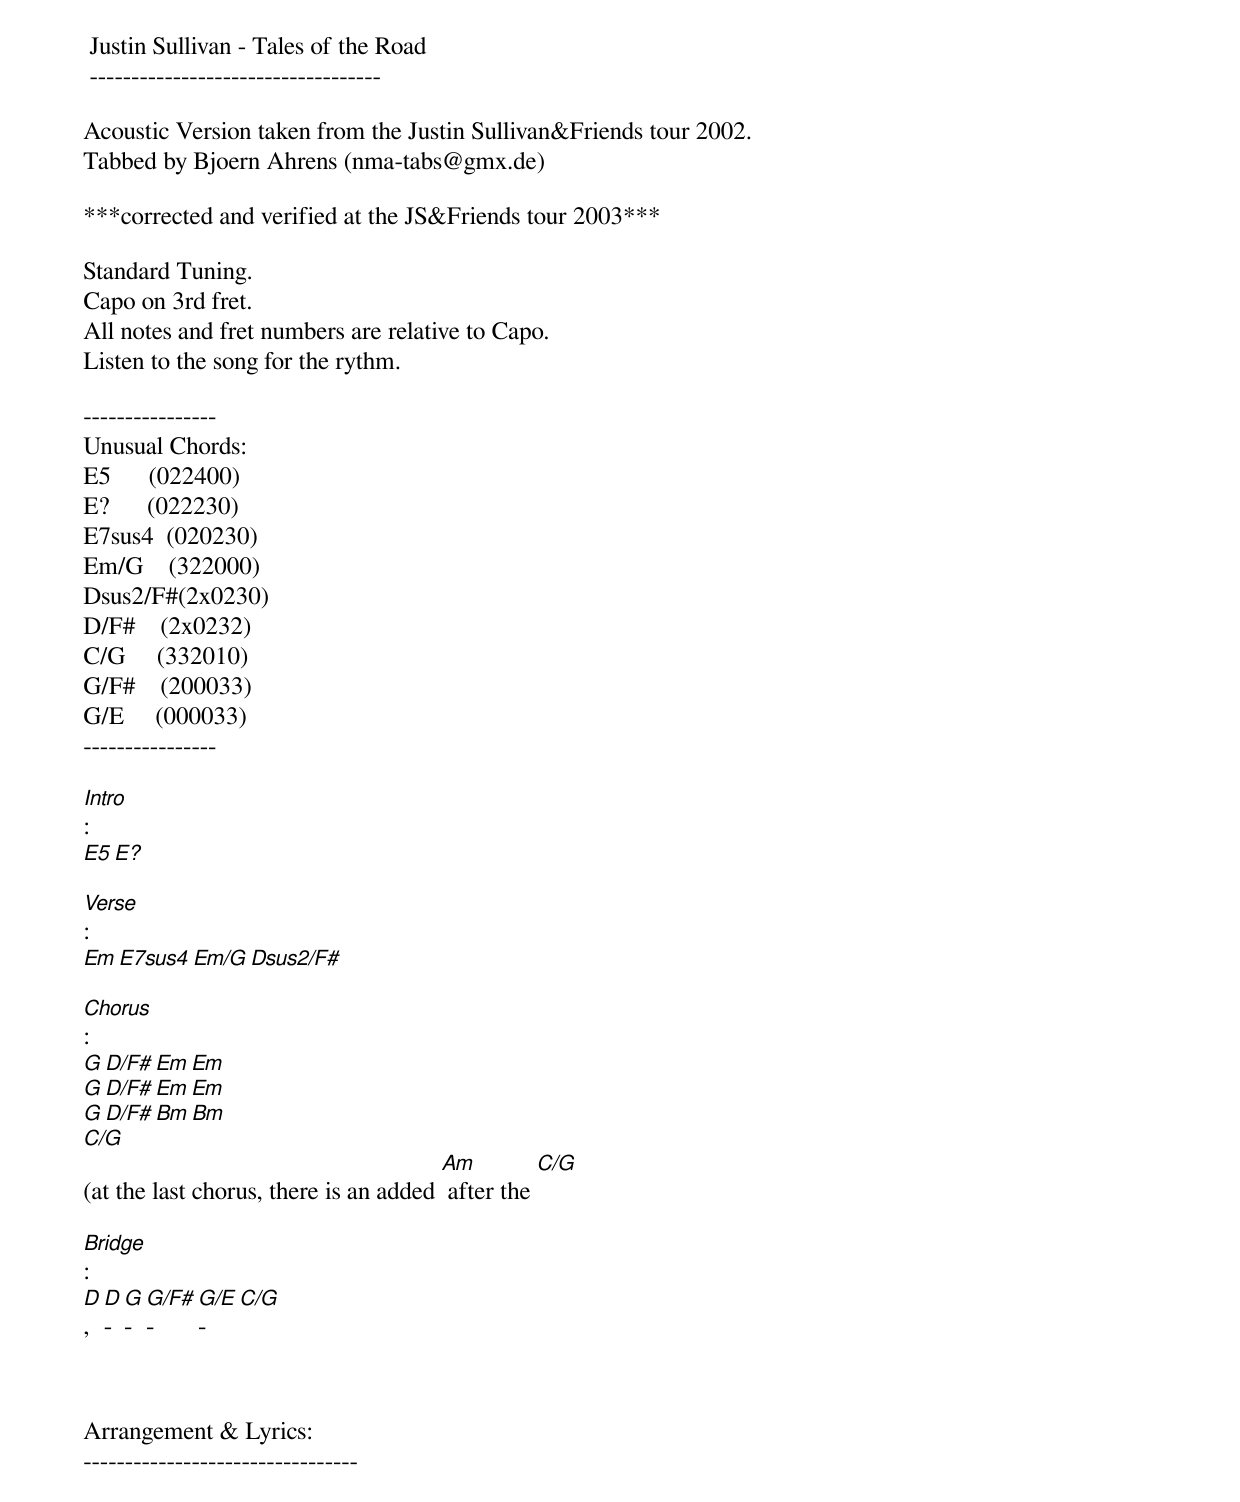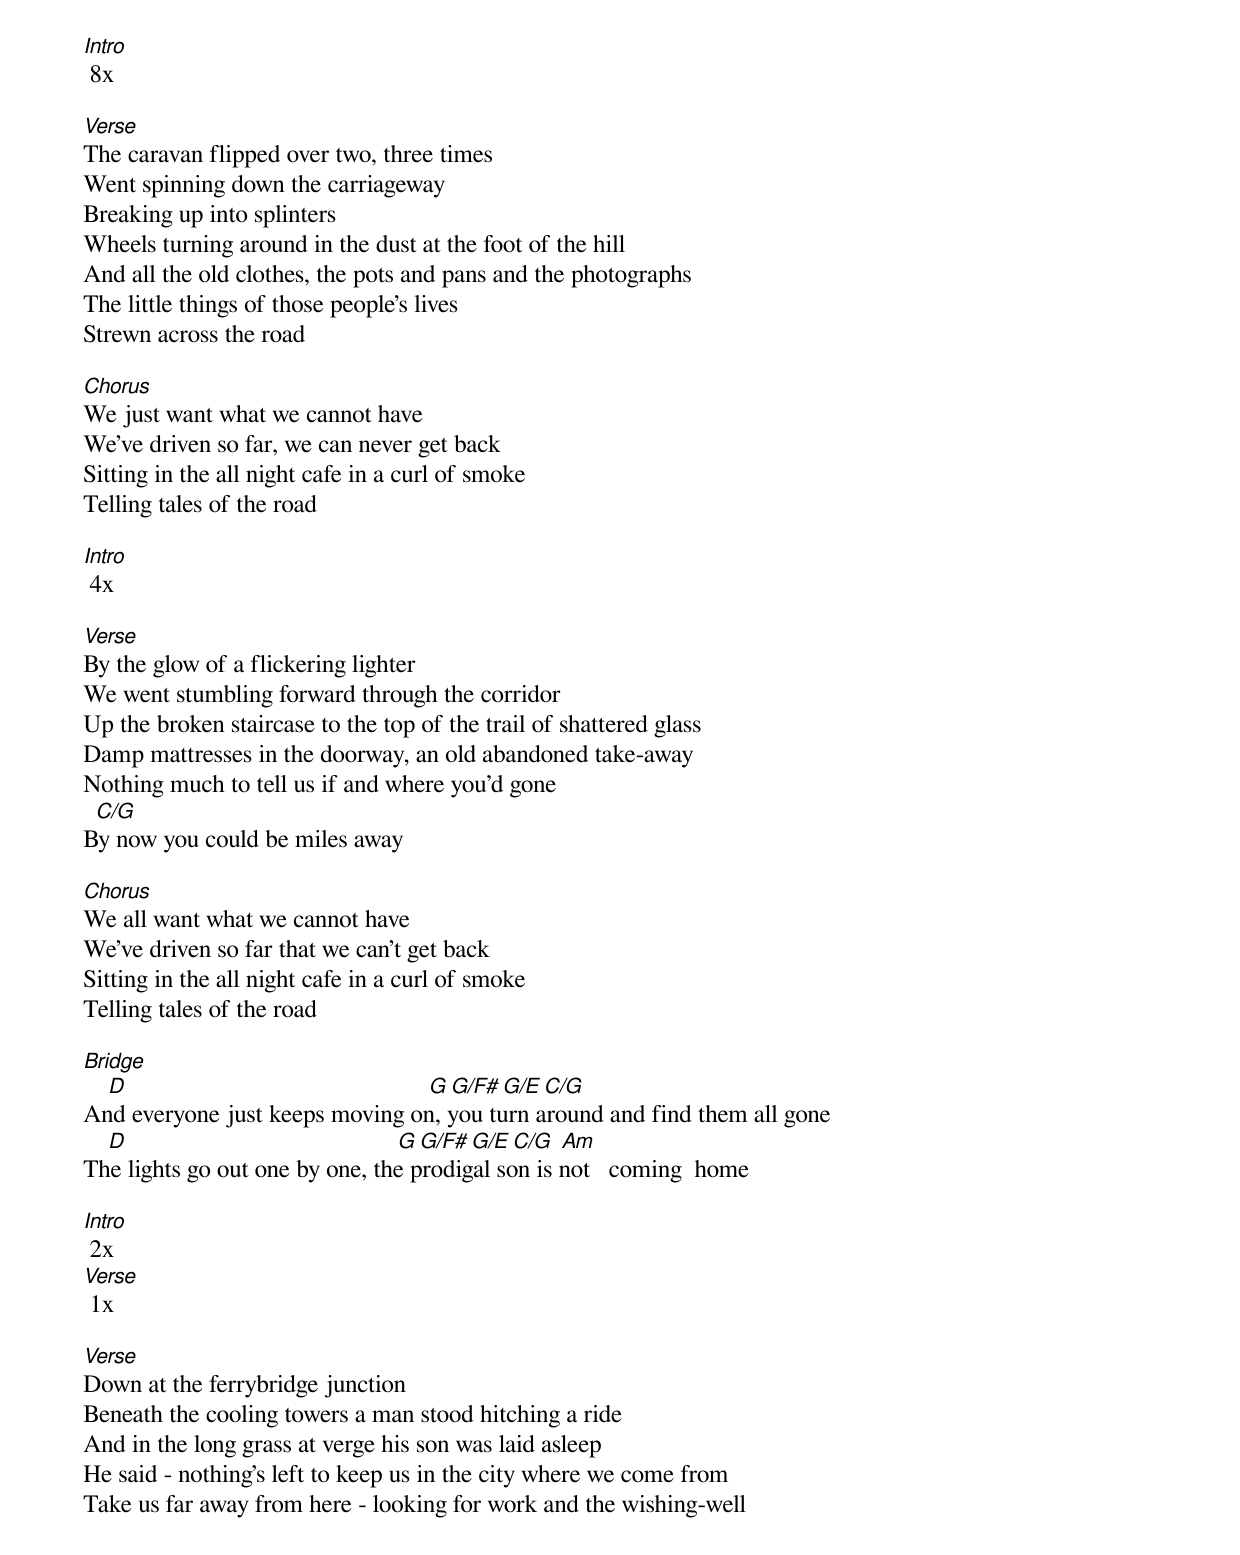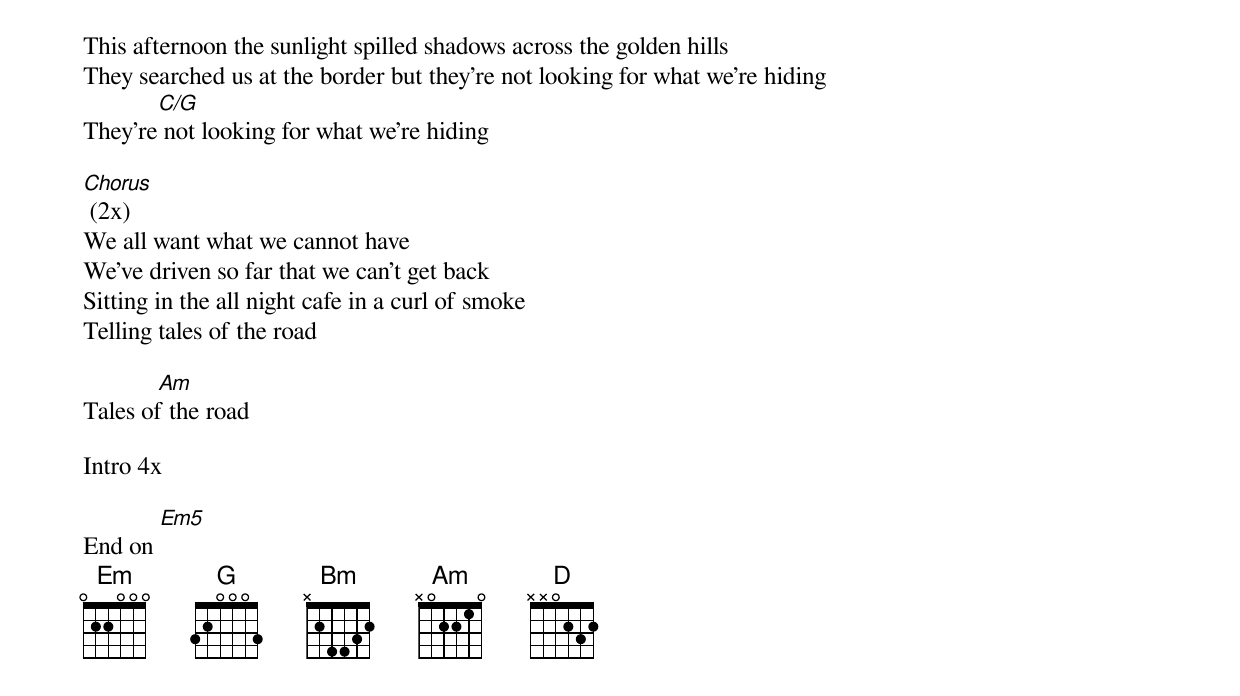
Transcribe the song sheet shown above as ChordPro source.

 Justin Sullivan - Tales of the Road
 -----------------------------------

Acoustic Version taken from the Justin Sullivan&Friends tour 2002.
Tabbed by Bjoern Ahrens (nma-tabs@gmx.de)

***corrected and verified at the JS&Friends tour 2003***

Standard Tuning.
Capo on 3rd fret.
All notes and fret numbers are relative to Capo.
Listen to the song for the rythm.

----------------
Unusual Chords:
E5      (022400)
E?      (022230)
E7sus4  (020230)
Em/G    (322000)
Dsus2/F#(2x0230)
D/F#    (2x0232)
C/G     (332010)
G/F#    (200033)
G/E     (000033)
----------------

[Intro]:
[E5][E?]

[Verse]:
[Em][E7sus4][Em/G][Dsus2/F#]

[Chorus]:
[G][D/F#][Em][Em]
[G][D/F#][Em][Em]
[G][D/F#][Bm][Bm]
[C/G]
(at the last chorus, there is an added [Am] after the [C/G]

[Bridge]:
[D],[D]-[G]-[G/F#]-[G/E]-[C/G]



Arrangement & Lyrics:
---------------------------------

[Intro] 8x

[Verse]
The caravan flipped over two, three times
Went spinning down the carriageway
Breaking up into splinters
Wheels turning around in the dust at the foot of the hill
And all the old clothes, the pots and pans and the photographs
The little things of those people's lives
Strewn across the road

[Chorus]
We just want what we cannot have
We've driven so far, we can never get back
Sitting in the all night cafe in a curl of smoke
Telling tales of the road

[Intro] 4x

[Verse]
By the glow of a flickering lighter
We went stumbling forward through the corridor
Up the broken staircase to the top of the trail of shattered glass
Damp mattresses in the doorway, an old abandoned take-away
Nothing much to tell us if and where you'd gone
  [C/G]
By now you could be miles away

[Chorus]
We all want what we cannot have
We've driven so far that we can't get back
Sitting in the all night cafe in a curl of smoke
Telling tales of the road

[Bridge]
    [D]                                                [G][G/F#][G/E][C/G]
And everyone just keeps moving on, you turn around and find them all gone
    [D]                                           [G][G/F#][G/E][C/G] [Am]
The lights go out one by one, the prodigal son is not   coming  home

[Intro] 2x
[Verse] 1x

[Verse]
Down at the ferrybridge junction
Beneath the cooling towers a man stood hitching a ride
And in the long grass at verge his son was laid asleep
He said - nothing's left to keep us in the city where we come from
Take us far away from here - looking for work and the wishing-well
This afternoon the sunlight spilled shadows across the golden hills
They searched us at the border but they're not looking for what we're hiding
            [C/G]
They're not looking for what we're hiding

[Chorus] (2x)
We all want what we cannot have
We've driven so far that we can't get back
Sitting in the all night cafe in a curl of smoke
Telling tales of the road

            [Am]
Tales of the road

Intro 4x

End on [Em5]
